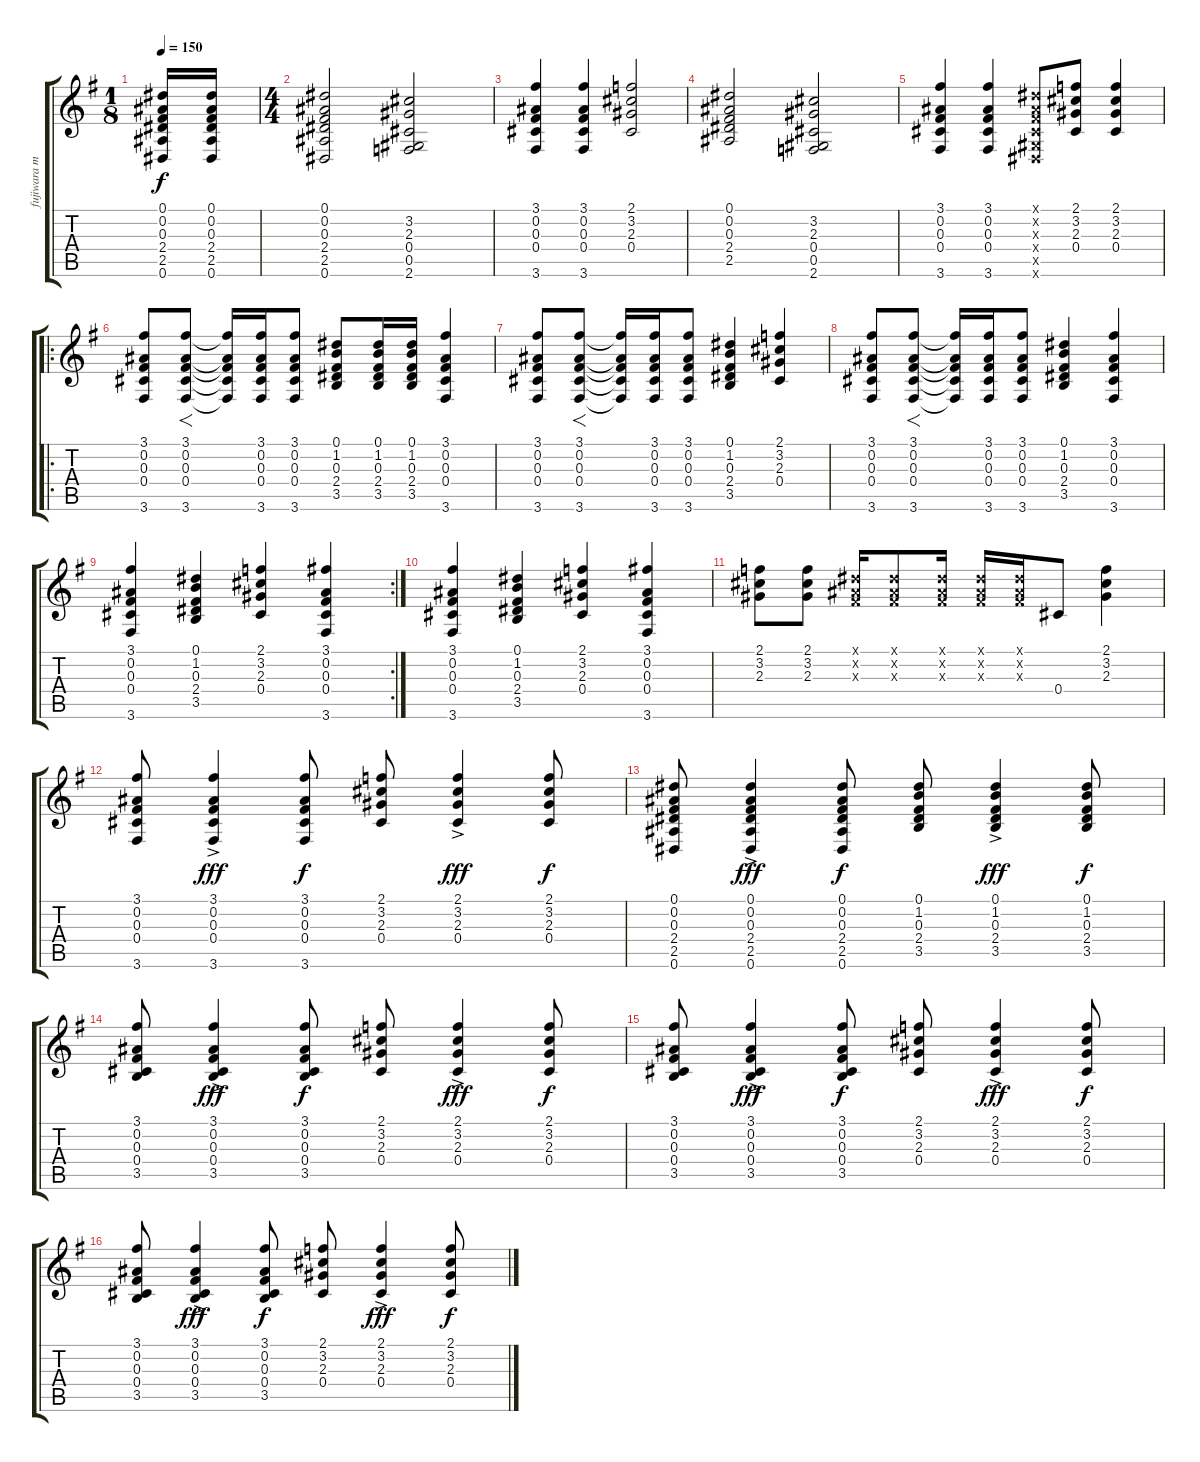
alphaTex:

\track ("fujiwara motoo - Guitar 1" "fujiwara m") {instrument distortionguitar}
\staff {score tabs}
\tuning (Eb4 Bb3 Gb3 Db3 Ab2 Eb2) {hide}
\ts (1 8)
\tempo 150
\clef g2
\ks g
(0.1 0.2 0.3 2.4 2.5 0.6).16{dy f instrument distortionguitar} (0.1 0.2 0.3 2.4 2.5 0.6).16 |
\ts (4 4)
(0.1 0.2 0.3 2.4 2.5 0.6).2 (3.2 2.3 0.4 0.5 2.6).2 |
(3.1 0.2 0.3 0.4 3.6).4 (3.1 0.2 0.3 0.4 3.6).4 (2.1 3.2 2.3 0.4).2 |
(0.1 0.2 0.3 2.4 2.5).2 (3.2 2.3 0.4 0.5 2.6).2 |
(3.1 0.2 0.3 0.4 3.6).4 (3.1 0.2 0.3 0.4 3.6).4 (0.1{x} 0.2{x} 0.3{x} 0.4{x} 0.5{x} 0.6{x}).8 (2.1 3.2 2.3 0.4).8 (2.1 3.2 2.3 0.4).4 |
\ro
(3.1 0.2 0.3 0.4 3.6).8 (3.1 0.2 0.3 0.4 3.6).8{f} (3.1{t} 0.2{t} 0.3{t} 0.4{t} 3.6{t}).16 (3.1 0.2 0.3 0.4 3.6).16 (3.1 0.2 0.3 0.4 3.6).8 (0.1 1.2 0.3 2.4 3.5).8 (0.1 1.2 0.3 2.4 3.5).16 (0.1 1.2 0.3 2.4 3.5).16 (3.1 0.2 0.3 0.4 3.6).4 |
(3.1 0.2 0.3 0.4 3.6).8 (3.1 0.2 0.3 0.4 3.6).8{f} (3.1{t} 0.2{t} 0.3{t} 0.4{t} 3.6{t}).16 (3.1 0.2 0.3 0.4 3.6).16 (3.1 0.2 0.3 0.4 3.6).8 (0.1 1.2 0.3 2.4 3.5).4 (2.1 3.2 2.3 0.4).4 |
(3.1 0.2 0.3 0.4 3.6).8 (3.1 0.2 0.3 0.4 3.6).8{f} (3.1{t} 0.2{t} 0.3{t} 0.4{t} 3.6{t}).16 (3.1 0.2 0.3 0.4 3.6).16 (3.1 0.2 0.3 0.4 3.6).8 (0.1 1.2 0.3 2.4 3.5).4 (3.1 0.2 0.3 0.4 3.6).4 |
\rc 2
(3.1 0.2 0.3 0.4 3.6).4 (0.1 1.2 0.3 2.4 3.5).4 (2.1 3.2 2.3 0.4).4 (3.1 0.2 0.3 0.4 3.6).4 |
(3.1 0.2 0.3 0.4 3.6).4 (0.1 1.2 0.3 2.4 3.5).4 (2.1 3.2 2.3 0.4).4 (3.1 0.2 0.3 0.4 3.6).4 |
(2.1 3.2 2.3).8 (2.1 3.2 2.3).8 (0.1{x} 0.2{x} 0.3{x}).16 (0.1{x} 0.2{x} 0.3{x}).8 (0.1{x} 0.2{x} 0.3{x}).16 (0.1{x} 0.2{x} 0.3{x}).16 (0.1{x} 0.2{x} 0.3{x}).16 0.4.8 (2.1 3.2 2.3).4 |
(3.1 0.2 0.3 0.4 3.6).8 (3.1 0.2 0.3 0.4 3.6{ac}).4{dy fff} (3.1 0.2 0.3 0.4 3.6).8{dy f} (2.1 3.2 2.3 0.4).8 (2.1 3.2 2.3 0.4{ac}).4{dy fff} (2.1 3.2 2.3 0.4).8{dy f} |
(0.1 0.2 0.3 2.4 2.5 0.6).8 (0.1{ac} 0.2 0.3 2.4 2.5 0.6{ac}).4{dy fff} (0.1 0.2 0.3 2.4 2.5 0.6).8{dy f} (0.1 1.2 0.3 2.4 3.5).8 (0.1{ac} 1.2 0.3 2.4{ac} 3.5{ac}).4{dy fff} (0.1 1.2 0.3 2.4 3.5).8{dy f} |
(3.1 0.2 0.3 0.4 3.5).8 (3.1 0.2 0.3 0.4{ac} 3.5).4{dy fff} (3.1 0.2 0.3 0.4 3.5).8{dy f} (2.1 3.2 2.3 0.4).8 (2.1 3.2 2.3 0.4{ac}).4{dy fff} (2.1 3.2 2.3 0.4).8{dy f} |
(3.1 0.2 0.3 0.4 3.5).8 (3.1 0.2 0.3 0.4{ac} 3.5).4{dy fff} (3.1 0.2 0.3 0.4 3.5).8{dy f} (2.1 3.2 2.3 0.4).8 (2.1 3.2 2.3 0.4{ac}).4{dy fff} (2.1 3.2 2.3 0.4).8{dy f} |
(3.1 0.2 0.3 0.4 3.5).8 (3.1 0.2 0.3 0.4{ac} 3.5).4{dy fff} (3.1 0.2 0.3 0.4 3.5).8{dy f} (2.1 3.2 2.3 0.4).8 (2.1 3.2 2.3 0.4{ac}).4{dy fff} (2.1 3.2 2.3 0.4).8{dy f}
